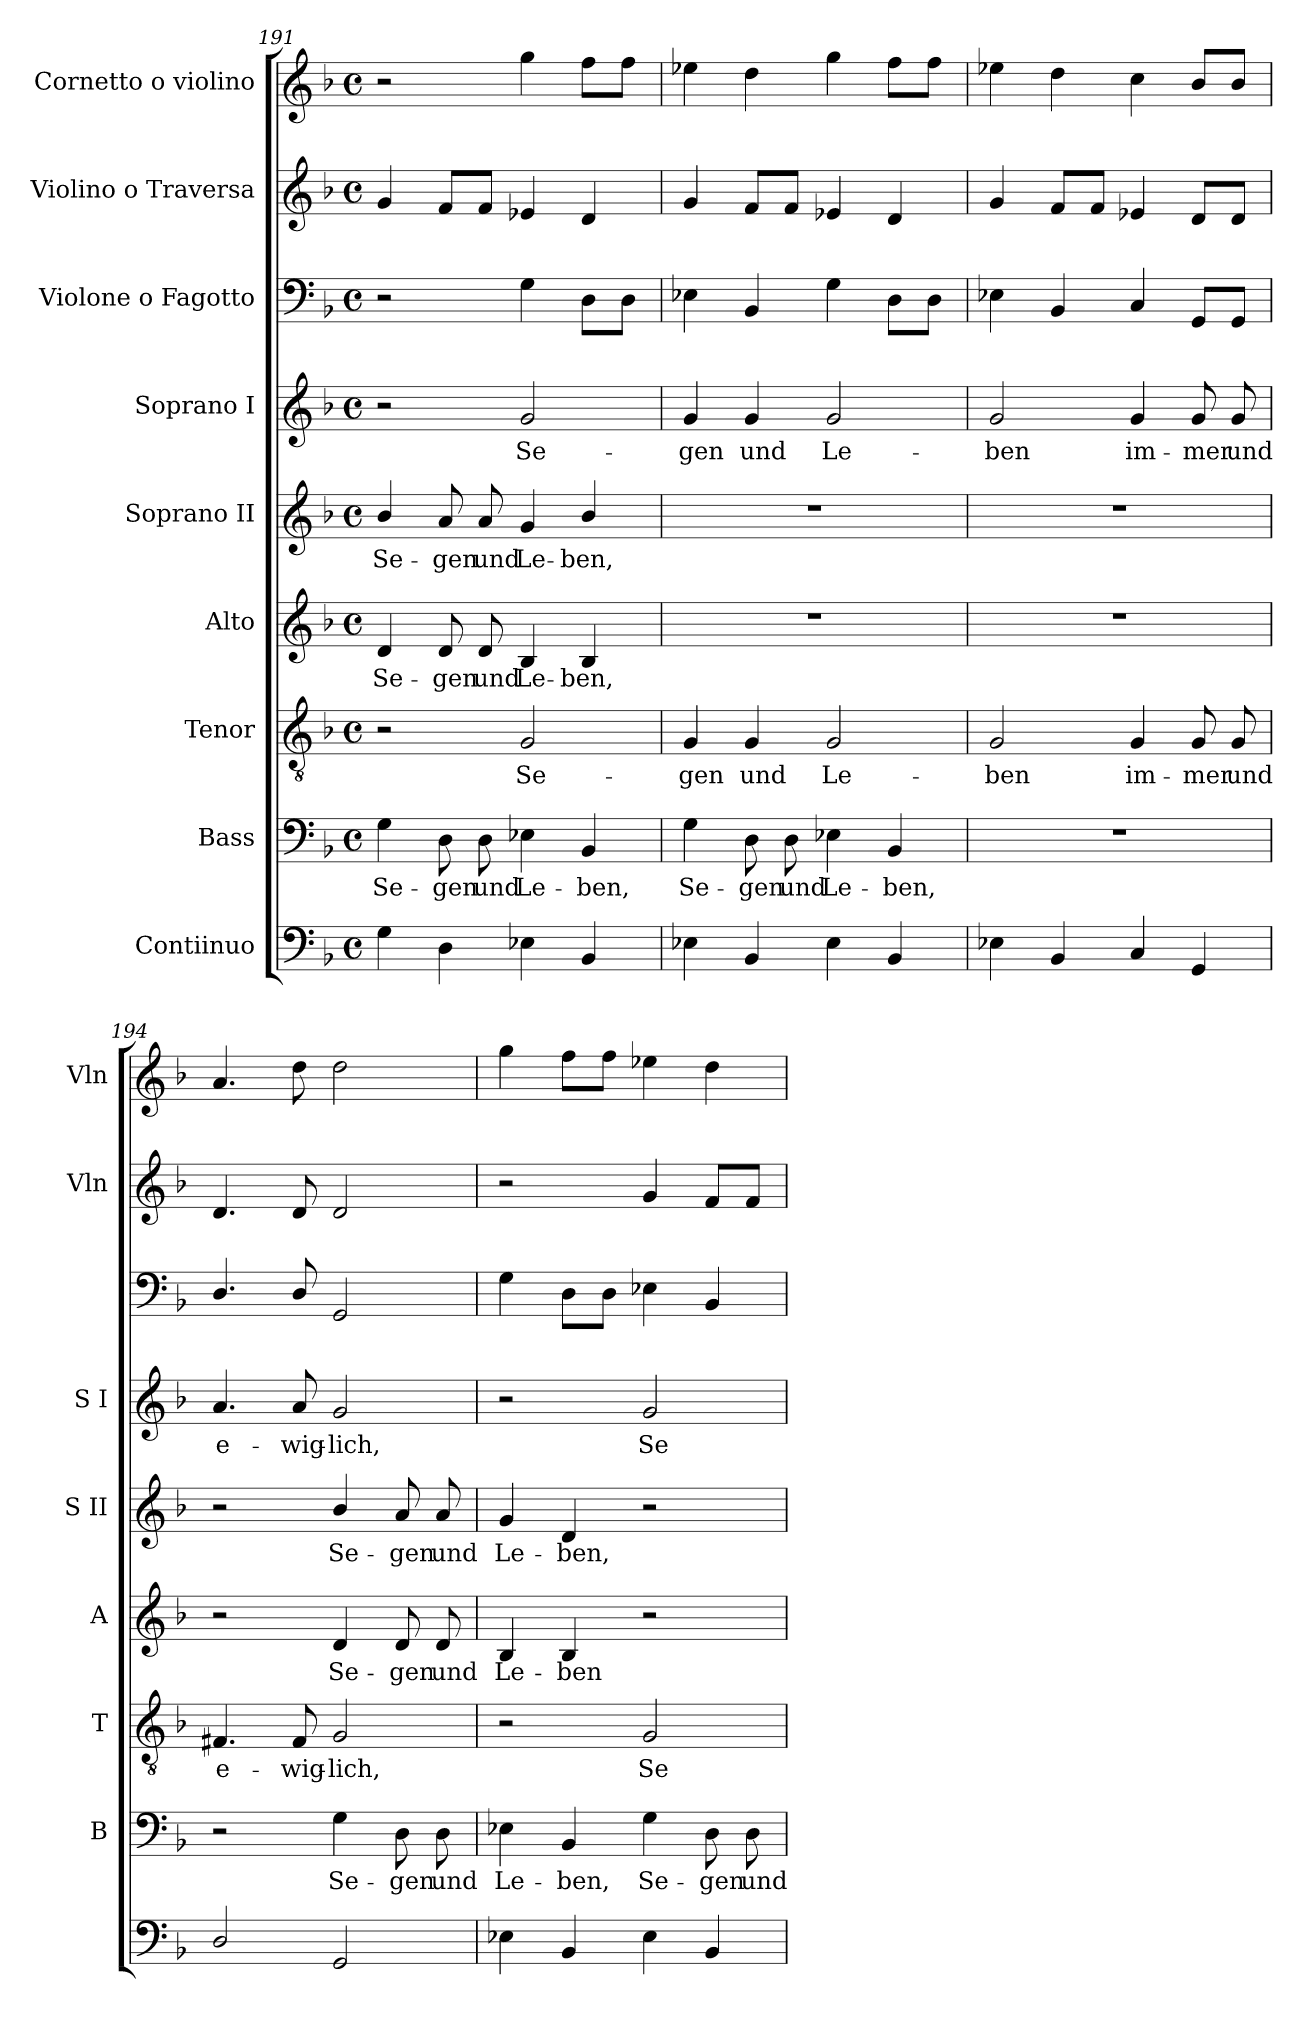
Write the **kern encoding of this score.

**kern	**kern	**text	**kern	**text	**kern	**text	**kern	**text	**kern	**text	**kern	**kern	**kern
*part9	*part8	*part8	*part7	*part7	*part6	*part6	*part5	*part5	*part4	*part4	*part3	*part2	*part1
*staff9	*staff8	*staff8	*staff7	*staff7	*staff6	*staff6	*staff5	*staff5	*staff4	*staff4	*staff3	*staff2	*staff1
*I"Contiinuo	*I"Bass	*	*I"Tenor	*	*I"Alto	*	*I"Soprano II	*	*I"Soprano I	*	*I"Violone o Fagotto	*I"Violino o Traversa	*I"Cornetto o violino
*	*I'B	*	*I'T	*	*I'A	*	*I'S II	*	*I'S I	*	*	*I'Vln	*I'Vln
!!LO:LB:g=z
*clefF4	*clefF4	*	*clefGv2	*	*clefG2	*	*clefG2	*	*clefG2	*	*clefF4	*clefG2	*clefG2
*k[b-]	*k[b-]	*	*k[b-]	*	*k[b-]	*	*k[b-]	*	*k[b-]	*	*k[b-]	*k[b-]	*k[b-]
*F:	*F:	*	*F:	*	*F:	*	*F:	*	*F:	*	*F:	*F:	*F:
*M4/4	*M4/4	*	*M4/4	*	*M4/4	*	*M4/4	*	*M4/4	*	*M4/4	*M4/4	*M4/4
*met(c)	*met(c)	*	*met(c)	*	*met(c)	*	*met(c)	*	*met(c)	*	*met(c)	*met(c)	*met(c)
=191	=191	=191	=191	=191	=191	=191	=191	=191	=191	=191	=191	=191	=191
!	!	!LO:LY:b	!	!	!	!LO:LY:b	!	!LO:LY:b	!	!	!	!	!
4G	4G	Se-	2r	.	4d	Se-	4b-/	Se-	2r	.	2r	4g	2r
!	!	!LO:LY:b	!	!	!	!LO:LY:b	!	!LO:LY:b	!	!	!	!	!
4D	8D	-gen	.	.	8d	-gen	8a	-gen	.	.	.	8fL	.
!	!	!LO:LY:b	!	!	!	!LO:LY:b	!	!LO:LY:b	!	!	!	!	!
.	8D	und	.	.	8d	und	8a	und	.	.	.	8fJ	.
!	!	!LO:LY:b	!	!LO:LY:b	!	!LO:LY:b	!	!LO:LY:b	!	!LO:LY:b	!	!	!
4E-X	4E-X	Le-	2G	Se-	4B-	Le-	4g	Le-	2g	Se-	4G	4e-X	4gg
!	!	!LO:LY:b	!	!	!	!LO:LY:b	!	!LO:LY:b	!	!	!	!	!
4BB-	4BB-	-ben,	.	.	4B-	-ben,	4b-/	-ben,	.	.	8DL	4d	8ffL
.	.	.	.	.	.	.	.	.	.	.	8DJ	.	8ffJ
=192	=192	=192	=192	=192	=192	=192	=192	=192	=192	=192	=192	=192	=192
!	!	!LO:LY:b	!	!LO:LY:b	!	!	!	!	!	!LO:LY:b	!	!	!
4E-X	4G	Se-	4G	-gen	1r	.	1r	.	4g	-gen	4E-X	4g	4ee-X
!	!	!LO:LY:b	!	!LO:LY:b	!	!	!	!	!	!LO:LY:b	!	!	!
4BB-	8D	-gen	4G	und	.	.	.	.	4g	und	4BB-	8fL	4dd
!	!	!LO:LY:b	!	!	!	!	!	!	!	!	!	!	!
.	8D	und	.	.	.	.	.	.	.	.	.	8fJ	.
!	!	!LO:LY:b	!	!LO:LY:b	!	!	!	!	!	!LO:LY:b	!	!	!
4E-	4E-X	Le-	2G	Le-	.	.	.	.	2g	Le-	4G	4e-X	4gg
!	!	!LO:LY:b	!	!	!	!	!	!	!	!	!	!	!
4BB-	4BB-	-ben,	.	.	.	.	.	.	.	.	8DL	4d	8ffL
.	.	.	.	.	.	.	.	.	.	.	8DJ	.	8ffJ
=193	=193	=193	=193	=193	=193	=193	=193	=193	=193	=193	=193	=193	=193
!	!	!	!	!LO:LY:b	!	!	!	!	!	!LO:LY:b	!	!	!
4E-X	1r	.	2G	-ben	1r	.	1r	.	2g	-ben	4E-X	4g	4ee-X
4BB-	.	.	.	.	.	.	.	.	.	.	4BB-	8fL	4dd
.	.	.	.	.	.	.	.	.	.	.	.	8fJ	.
!	!	!	!	!LO:LY:b	!	!	!	!	!	!LO:LY:b	!	!	!
4C	.	.	4G	im-	.	.	.	.	4g	im-	4C	4e-X	4cc
!	!	!	!	!LO:LY:b	!	!	!	!	!	!LO:LY:b	!	!	!
4GG	.	.	8G	-mer	.	.	.	.	8g	-mer	8GGL	8dL	8b-/L
!	!	!	!	!LO:LY:b	!	!	!	!	!	!LO:LY:b	!	!	!
.	.	.	8G	und	.	.	.	.	8g	und	8GGJ	8dJ	8b-/J
=194	=194	=194	=194	=194	=194	=194	=194	=194	=194	=194	=194	=194	=194
!	!	!	!	!LO:LY:b	!	!	!	!	!	!LO:LY:b	!	!	!
2D/	2r	.	4.F#X	e-	2r	.	2r	.	4.a	e-	4.D/	4.d	4.a
!	!	!	!	!LO:LY:b	!	!	!	!	!	!LO:LY:b	!	!	!
.	.	.	8F#	-wig-	.	.	.	.	8a	-wig-	8D/	8d	8dd
!	!	!LO:LY:b	!	!LO:LY:b	!	!LO:LY:b	!	!LO:LY:b	!	!LO:LY:b	!	!	!
2GG	4G	Se-	2G	-lich,	4d	Se-	4b-/	Se-	2g	-lich,	2GG	2d	2dd
!	!	!LO:LY:b	!	!	!	!LO:LY:b	!	!LO:LY:b	!	!	!	!	!
.	8D	-gen	.	.	8d	-gen	8a	-gen	.	.	.	.	.
!	!	!LO:LY:b	!	!	!	!LO:LY:b	!	!LO:LY:b	!	!	!	!	!
.	8D	und	.	.	8d	und	8a	und	.	.	.	.	.
=195	=195	=195	=195	=195	=195	=195	=195	=195	=195	=195	=195	=195	=195
!	!	!LO:LY:b	!	!	!	!LO:LY:b	!	!LO:LY:b	!	!	!	!	!
4E-X	4E-X	Le-	2r	.	4B-	Le-	4g	Le-	2r	.	4G	2r	4gg
!	!	!LO:LY:b	!	!	!	!LO:LY:b	!	!LO:LY:b	!	!	!	!	!
4BB-	4BB-	-ben,	.	.	4B-	-ben	4d	-ben,	.	.	8DL	.	8ffL
.	.	.	.	.	.	.	.	.	.	.	8DJ	.	8ffJ
!	!	!LO:LY:b	!	!LO:LY:b	!	!	!	!	!	!LO:LY:b	!	!	!
4E-	4G	Se-	2G	Se-	2r	.	2r	.	2g	Se-	4E-X	4g	4ee-X
!	!	!LO:LY:b	!	!	!	!	!	!	!	!	!	!	!
4BB-	8D	-gen	.	.	.	.	.	.	.	.	4BB-	8fL	4dd
!	!	!LO:LY:b	!	!	!	!	!	!	!	!	!	!	!
.	8D	und	.	.	.	.	.	.	.	.	.	8fJ	.
=	=	=	=	=	=	=	=	=	=	=	=	=	=
*-	*-	*-	*-	*-	*-	*-	*-	*-	*-	*-	*-	*-	*-
